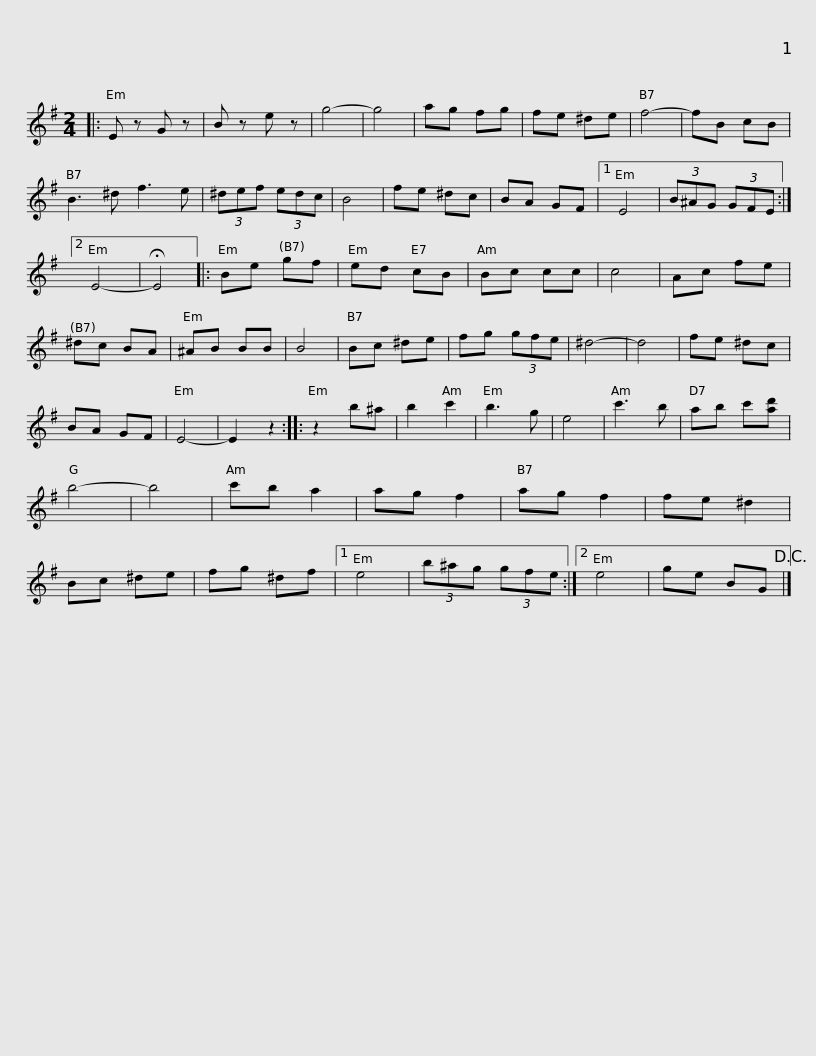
X:1
L:1/8
M:2/4
I:linebreak $
K:Emin
V:1 treble
V:1
|: E z G z | B z e z | g4- | g4 | ag fg | %5
 fe ^de | f4- | fB cB | B3 ^d f3 e | (3^def (3edc |$ %10
 B4 | fe ^dc | BA GF |1 E4 | (3B^AG (3GFE :|2 %15
 E4- | !fermata!E4 |: Be gf | ed cB | Bc cc | %20
 c4 | Ac fe |$ ^dc BA | ^AB BB | B4 | %25
 Bc ^de | fg (3gfe | ^d4- | d4 | fe ^dc | %30
 BA GF | E4- | E2 z2 :: z2 b^a |$ b2 c'2 | %35
 b3 g | e4 | c'3 b | ab c'[ad'] | b4- | %40
 b4 | c'b a2 | ag f2 | ag f2 | fe ^d2 | %45
 Bc ^de |$ fg ^df |1 e4 | (3b^ag (3gfe :|2 e4 | %50
 ge BG!D.C.! |] %51
